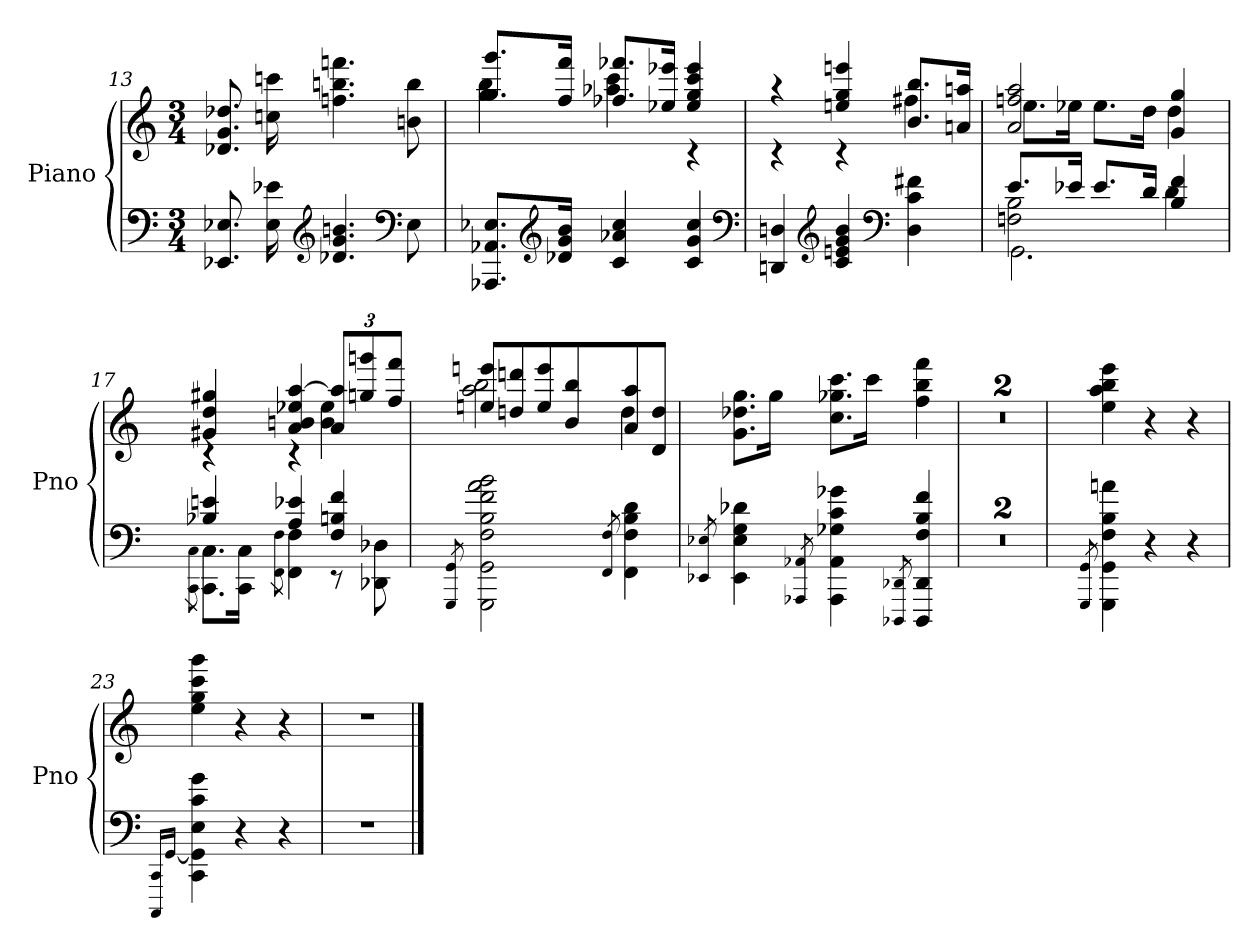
**kern	**kern
*part1	*part1
*staff2	*staff1
*I"Piano	*
*I'Pno	*
*clefF4	*clefG2
*k[]	*k[]
*C:	*C:
*M3/4	*M3/4
=13	=13
8.EE-X 8.E-X	8.d-X 8.g 8.dd-X
16E- 16e-X	16ccn 16cccn
*clefG2	*
4.d-X 4.g 4.bn	4.ffn 4.bbn 4.fffn
*clefF4	*
8E-	8bn 8bb
=14	=14
*	*^
8.AAA-X 8.AA-X 8.E-XL	8.gg 8.gggL	4gg 4bb
*clefG2	*	*
16d-X 16g 16bJk	16ff 16fffJk	.
4c 4a-X 4cc	8.ff-X 8.fff-XL	4aa-X 4ccc
.	16ee-X 16eee-XJk	.
4c 4g 4cc	4ee- 4gg 4ccc 4eee-	4rc
*clefF4	*	*
=15	=15	=15
4DDn 4Dn	4raa	4rc
*clefG2	*	*
4c 4en 4g 4b	4een 4gg 4eeen	4rc
*clefF4	*	*
4D 4c 4f#X	8.b 8.bbL	4ff#X
.	16an 16aanJk	.
=16	=16	=16
*^	*	*
*	*^	*	*
8.eL	2Fn 2B	2.GG\	2a 2ffn 2aa	8.eeL
16e-XJk	.	.	.	16ee-XJk
8.e-L	.	.	.	8.ee-L
16dJk	.	.	.	16ddJk
4B 4f	4d	.	4g 4gg	4dd
*	*v	*v	*	*
=17	=17	=17	=17
.	8qCC\ 8qC\	.	.
4B-X 4en	8.CC] 8.C]L	4g#X 4dd 4gg#X	4rc
.	16CC 16CJk	.	.
.	8qFF\ 8qF\	.	.
4A 4e-X	4FF] 4F]	4a 4bn 4ee-X [4aa	4rc
4F 4Bn 4f	8rEE	12a 12aa]L	4b 4ee-
.	.	12ggn 12gggn	.
.	8DD-X 8D-X	.	.
.	.	12ff 12fffJ	.
*v	*v	*	*
=18	=18	=18
8qGGG/ 8qGG/	.	.
2GGG] 2GG] 2F 2B 2f 2a 2b	8een 8eeenL	2aa 2bb
.	8ddn 8dddn	.
.	8ee 8eee	.
.	8b 8bb	.
8qFF/ 8qF/	.	.
4FF] 4F] 4B 4d	8a 8aa	4dd
.	8d 8ddJ	.
*	*v	*v
=19	=19
8qEE-X/ 8qE-X/	.
4EE-] 4E-] 4G 4d-X	8.g 8.dd-X 8.ggL
.	16ggJk
8qAAA-X/ 8qAA-X/	.
4AAA-] 4AA-] 4G-X 4c 4g-X	8.cc 8.gg-X 8.cccL
.	16cccJk
8qDDD-X/ 8qDD-X/	.
4DDD-] 4DD-] 4F 4B 4f	4ff 4bb 4fff
=20	=20
2.r	2.r
=21	=21
2.r	2.r
=22	=22
8qGGG/ 8qGG/	.
4GGG] 4GG] 4F 4B 4an	4ee 4aa 4bb 4eee
4r	4r
4r	4r
=23	=23
16qqCCC/ 16qqCC/LL	.
[16qqGG/JJ	.
4CC] 4GG] 4E 4c 4g	4ee 4gg 4ccc 4ggg
4r	4r
4r	4r
=24	=24
2.r	2.r
==	==
*-	*-
